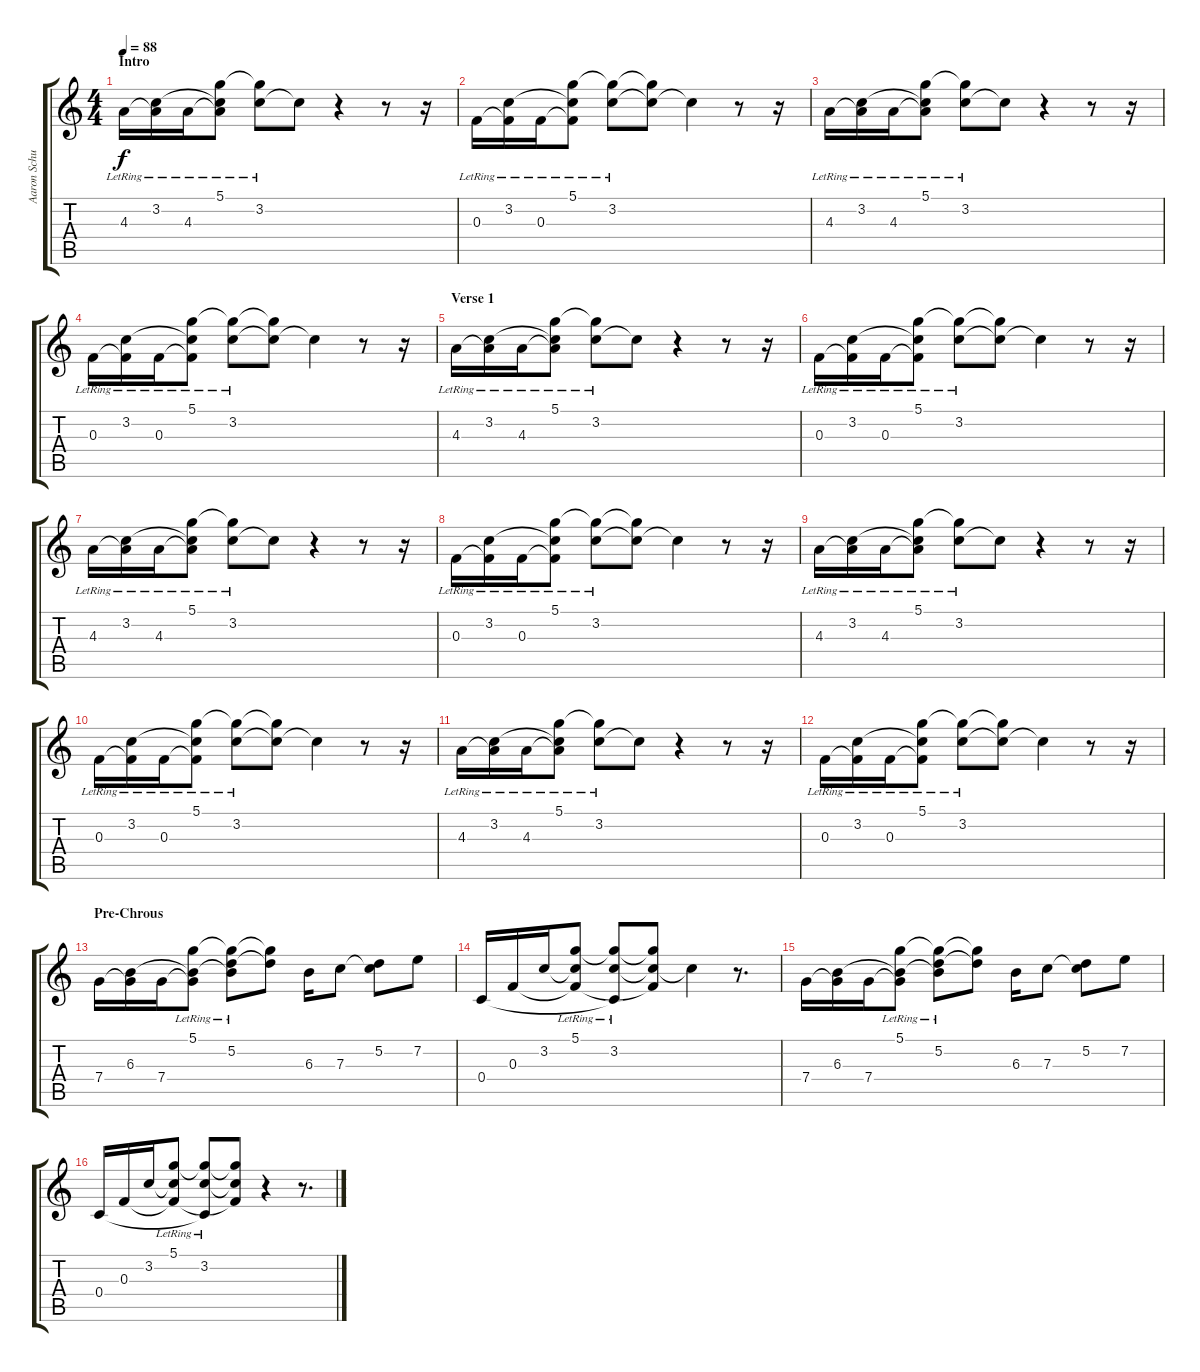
\track ("Aaron Schultz " "Aaron Schu") {instrument overdrivenguitar}
\staff {score tabs}
\tuning (D4 A3 F3 C3 G2 D2) {hide}
\ts (4 4)
\section ("" "Intro")
\tempo 88
\clef g2
\ks c
4.3{lr}.16{dy f instrument overdrivenguitar} (3.2{lr} 4.3{t}).16 4.3{lr}.16 (5.1{lr} 3.2{t} 4.3{t}).8 (5.1{t} 3.2{lr}).8 3.2{t}.8 r.4 r.8 r.16 |
0.3{lr}.16 (3.2{lr} 0.3{t}).16 0.3{lr}.16 (5.1{lr} 3.2{t} 0.3{t}).8 (5.1{t} 3.2{lr}).8 (5.1{t} 3.2{t}).8 3.2{t}.4 r.8 r.16 |
4.3{lr}.16 (3.2{lr} 4.3{t}).16 4.3{lr}.16 (5.1{lr} 3.2{t} 4.3{t}).8 (5.1{t} 3.2{lr}).8 3.2{t}.8 r.4 r.8 r.16 |
0.3{lr}.16 (3.2{lr} 0.3{t}).16 0.3{lr}.16 (5.1{lr} 3.2{t} 0.3{t}).8 (5.1{t} 3.2{lr}).8 (5.1{t} 3.2{t}).8 3.2{t}.4 r.8 r.16 |
\section ("" "Verse 1")
4.3{lr}.16 (3.2{lr} 4.3{t}).16 4.3{lr}.16 (5.1{lr} 3.2{t} 4.3{t}).8 (5.1{t} 3.2{lr}).8 3.2{t}.8 r.4 r.8 r.16 |
0.3{lr}.16 (3.2{lr} 0.3{t}).16 0.3{lr}.16 (5.1{lr} 3.2{t} 0.3{t}).8 (5.1{t} 3.2{lr}).8 (5.1{t} 3.2{t}).8 3.2{t}.4 r.8 r.16 |
4.3{lr}.16 (3.2{lr} 4.3{t}).16 4.3{lr}.16 (5.1{lr} 3.2{t} 4.3{t}).8 (5.1{t} 3.2{lr}).8 3.2{t}.8 r.4 r.8 r.16 |
0.3{lr}.16 (3.2{lr} 0.3{t}).16 0.3{lr}.16 (5.1{lr} 3.2{t} 0.3{t}).8 (5.1{t} 3.2{lr}).8 (5.1{t} 3.2{t}).8 3.2{t}.4 r.8 r.16 |
4.3{lr}.16 (3.2{lr} 4.3{t}).16 4.3{lr}.16 (5.1{lr} 3.2{t} 4.3{t}).8 (5.1{t} 3.2{lr}).8 3.2{t}.8 r.4 r.8 r.16 |
0.3{lr}.16 (3.2{lr} 0.3{t}).16 0.3{lr}.16 (5.1{lr} 3.2{t} 0.3{t}).8 (5.1{t} 3.2{lr}).8 (5.1{t} 3.2{t}).8 3.2{t}.4 r.8 r.16 |
4.3{lr}.16 (3.2{lr} 4.3{t}).16 4.3{lr}.16 (5.1{lr} 3.2{t} 4.3{t}).8 (5.1{t} 3.2{lr}).8 3.2{t}.8 r.4 r.8 r.16 |
0.3{lr}.16 (3.2{lr} 0.3{t}).16 0.3{lr}.16 (5.1{lr} 3.2{t} 0.3{t}).8 (5.1{t} 3.2{lr}).8 (5.1{t} 3.2{t}).8 3.2{t}.4 r.8 r.16 |
\section ("" "Pre-Chrous")
7.4.16 (6.3 7.4{t}).16 7.4.16 (5.1{lr} 6.3{t} 7.4{t}).8 (5.1{t} 5.2{lr} 6.3{t}).8 (5.1{t} 5.2{t}).8 6.3.16 7.3.8 (5.2 7.3{t}).8 7.2.8 |
0.4.16 0.3.16 3.2.16 (5.1{lr} 3.2{t} 0.3{t}).8 (5.1{t} 3.2{lr} 0.4{t}).8 (5.1{t} 3.2{t} 0.3{t}).8 3.2{t}.4 r.8{d} |
7.4.16 (6.3 7.4{t}).16 7.4.16 (5.1{lr} 6.3{t} 7.4{t}).8 (5.1{t} 5.2{lr} 6.3{t}).8 (5.1{t} 5.2{t}).8 6.3.16 7.3.8 (5.2 7.3{t}).8 7.2.8 |
0.4.16 0.3.16 3.2.16 (5.1{lr} 3.2{t} 0.3{t}).8 (5.1{t} 3.2{lr} 0.4{t}).8 (5.1{t} 3.2{t} 0.3{t}).8 r.4 r.8{d}
